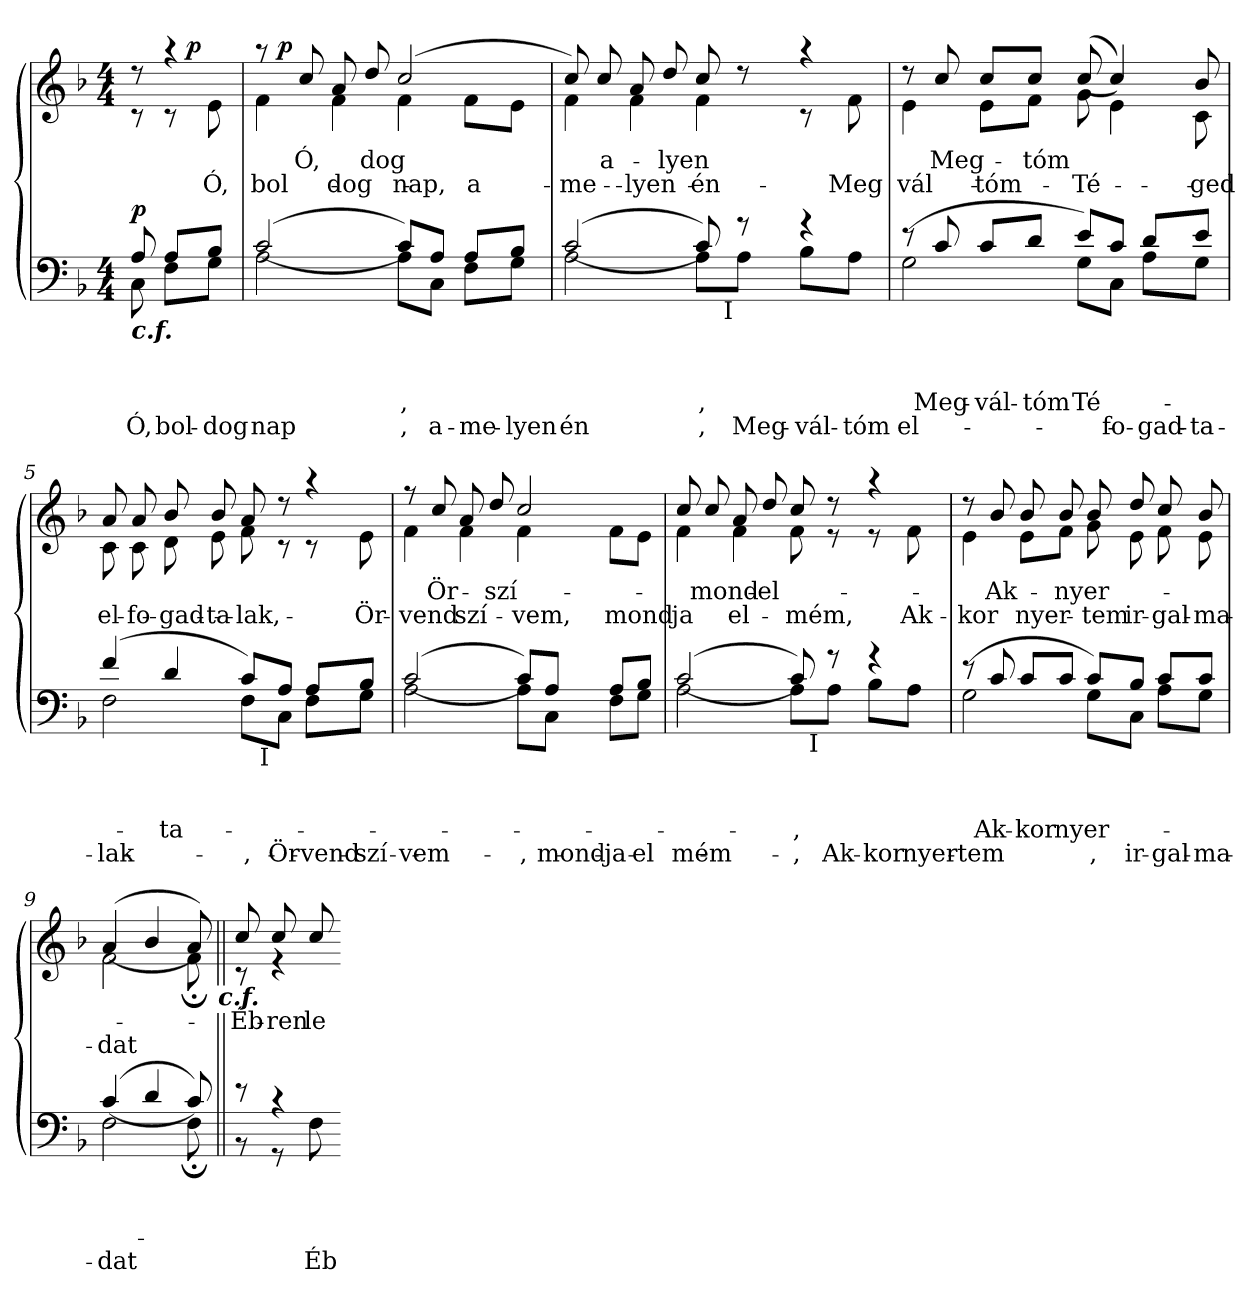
**kern	**text	**text	**text	**text	**dynam	**kern	**text	**text	**dynam
*part2	*part2	*part2	*part2	*part2	*part2	*part1	*part1	*part1	*part1
*staff2	*staff2	*staff2	*staff2	*staff2	*staff2	*staff1	*staff1	*staff1	*staff1
*clefF4	*	*	*	*	*	*clefG2	*	*	*
*k[b-]	*	*	*	*	*	*k[b-]	*	*	*
*F:	*	*	*	*	*	*F:	*	*	*
*M4/4	*	*	*	*	*	*M4/4	*	*	*
=1	=1	=1	=1	=1	=1	=1	=1	=1	=1
!	!	!	!LO:LY:a	!	!	!	!	!	!
*^	*	*	*	*	*	*	*	*	*
!	!	!	!	!	!	!	!LO:TX:a:B:t=Dolce	!	!	!
!LO:TX:b:Bi:t=c.f.	!	!	!	!	!	!	!	!	!	!
!	!	!	!	!	!LO:LY:b	!LO:DY:a	!	!	!	!
*	*	*	*	*	*	*	*^	*	*	*
*	*	*	*	*	*	*	*	*^	*	*	*
8A/	8C\	.	.	.	Ó,	p	8r	8r	8.ryy	.	.	.
!	!	!	!	!LO:LY:a	!	!	!	!	!	!	!	!
!	!	!	!	!	!LO:LY:b	!	!	!	!	!	!	!
8A/L	8F\L	.	.	.	bol-	.	4rgg	8rc	.	.	.	.
!	!	!	!	!	!	!	!	!	!	!	!	!LO:DY:b
.	.	.	.	.	.	.	.	.	8.ryy	.	.	p
!	!	!	!	!LO:LY:a	!	!	!	!	!	!	!	!
!	!	!	!	!	!LO:LY:b	!	!	!	!	!	!	!
!	!	!	!	!	!	!	!	!	!	!	!LO:LY:b	!
8B-/J	8G\J	.	.	.	-dog	.	.	8e\	.	.	Ó,	.
=2	=2	=2	=2	=2	=2	=2	=2	=2	=2	=2	=2	=2
!	!	!	!	!LO:LY:a	!	!	!	!	!	!	!	!
!	!	!	!	!	!LO:LY:b	!	!	!	!	!	!	!
!	!	!	!	!	!	!	!	!	!	!	!LO:LY:b	!
(<(>2c/	2A\	.	.	.	nap	.	8rgg	4f\	16ryy	.	bol-	.
!	!	!	!	!	!	!	!	!	!	!	!	!LO:DY:a
.	.	.	.	.	.	.	.	.	2...ryy	.	.	p
!	!	!	!	!	!	!	!	!	!	!LO:LY:a	!	!
.	.	.	.	.	.	.	8cc/	.	.	Ó,	.	.
!	!	!	!	!	!	!	!	!	!	!LO:LY:a	!	!
!	!	!	!	!	!	!	!	!	!	!	!LO:LY:b	!
.	.	.	.	.	.	.	8a/	4f\	.	.	-dog	.
!	!	!	!	!	!	!	!	!	!	!LO:LY:a	!	!
.	.	.	.	.	.	.	8dd/	.	.	-dog	.	.
!	!	!	!	!LO:LY:a	!LO:LY:b	!	!	!	!	!	!	!
!	!	!	!	!	!	!	!	!	!	!LO:LY:a	!	!
!	!	!	!	!	!	!	!	!	!	!	!LO:LY:b	!
8c/L))	8A\L	.	.	,	,	.	(>2cc/	4f\	.	.	nap,	.
!	!	!	!	!LO:LY:a	!	!	!	!	!	!	!	!
!	!	!	!	!	!LO:LY:b	!	!	!	!	!	!	!
8A/J	8C\J	.	.	.	a-	.	.	.	.	.	.	.
!	!	!	!	!LO:LY:a	!	!	!	!	!	!	!	!
!	!	!	!	!	!LO:LY:b	!	!	!	!	!	!	!
!	!	!	!	!	!	!	!	!	!	!	!LO:LY:b	!
8A/L	8F\L	.	.	.	-me-	.	.	8f\L	.	.	a-	.
!	!	!	!	!LO:LY:a	!	!	!	!	!	!	!	!
!	!	!	!	!	!LO:LY:b	!	!	!	!	!	!	!
8B-/J	8G\J	.	.	.	-lyen	.	.	8e\J	.	.	.	.
*v	*v	*	*	*	*	*	*	*	*	*	*	*
*	*	*	*	*	*	*v	*v	*v	*	*	*
=3	=3	=3	=3	=3	=3	=3	=3	=3	=3
*^	*	*	*	*	*	*^	*	*	*
*	*	*	*	*	*	*	*	*^	*	*	*
!	!	!	!	!LO:LY:a	!	!	!	!	!	!	!	!
*	*	*	*	*	*	*	*v	*v	*v	*	*	*
*	*	*	*	*	*	*	*^	*	*	*
*	*	*	*	*	*	*	*	*^	*	*	*
!	!	!	!	!	!LO:LY:b	!	!	!	!	!	!	!
*	*	*	*	*	*	*	*v	*v	*v	*	*	*
*	*	*	*	*	*	*	*^	*	*	*
*	*	*	*	*	*	*	*	*^	*	*	*
!	!	!	!	!	!	!	!	!	!	!LO:LY:a	!	!
*	*	*	*	*	*	*	*	*v	*v	*	*	*
*	*	*	*	*	*	*	*	*^	*	*	*
!	!	!	!	!	!	!	!	!	!	!	!LO:LY:b	!
*	*^	*	*	*	*	*	*	*v	*v	*	*	*
(<(>2c/	2A\	2ryy	.	.	.	én	.	8cc/)	4f\	.	-me-	.
!	!	!	!	!	!	!	!	!	!	!LO:LY:a	!	!
.	.	.	.	.	.	.	.	8cc/	.	a-	.	.
!	!	!	!	!	!	!	!	!	!	!LO:LY:a	!	!
!	!	!	!	!	!	!	!	!	!	!	!LO:LY:b	!
.	.	.	.	.	.	.	.	8a/	4f\	.	-lyen	.
!	!	!	!	!	!	!	!	!	!	!LO:LY:a	!	!
.	.	.	.	.	.	.	.	8dd/	.	-lyen	.	.
!	!	!	!	!	!LO:LY:a	!LO:LY:b	!	!	!	!	!	!
!	!	!	!	!	!	!	!	!	!	!LO:LY:a	!	!
!	!	!	!	!	!	!	!	!	!	!	!LO:LY:b	!
8c/))	8A\L	16.ryy	.	.	,	,	.	8cc/	4f\	.	én	.
!	!	!LO:TX:b:t=I	!	!	!	!	!	!	!	!	!	!
.	.	4ryy	.	.	.	.	.	.	.	.	.	.
!	!	!	!	!	!	!LO:LY:b	!	!	!	!	!	!
8rf	8A\J	.	.	.	.	Meg-	.	8r	.	.	.	.
!	!	!	!	!	!	!LO:LY:b	!	!	!	!	!	!
4rg	8B-\L	.	.	.	.	-vál-	.	4rgg	8rc	.	.	.
.	.	8ryy	.	.	.	.	.	.	.	.	.	.
!	!	!	!	!	!	!LO:LY:b	!	!	!	!	!	!
!	!	!	!	!	!	!	!	!	!	!	!LO:LY:b	!
.	8A\J	.	.	.	.	-tóm	.	.	8f\	.	Meg­	.
.	.	32ryy	.	.	.	.	.	.	.	.	.	.
*	*v	*v	*	*	*	*	*	*	*	*	*	*
!!LO:LB:g=z	!!
=4	=4	=4	=4	=4	=4	=4	=4	=4	=4	=4	=4
*	*^	*	*	*	*	*	*	*	*	*	*
!	!	!	!	!	!	!LO:LY:b	!	!	!	!	!	!
*	*v	*v	*	*	*	*	*	*	*	*	*	*
*	*^	*	*	*	*	*	*	*	*	*	*
!	!	!	!	!	!	!	!	!	!	!	!LO:LY:b	!
*	*v	*v	*	*	*	*	*	*	*	*	*	*
(<8re	2G\	.	.	.	el-	.	8r	4e\	.	vál-	.
!	!	!	!	!LO:LY:a	!	!	!	!	!	!	!
!	!	!	!	!	!	!	!	!	!LO:LY:a	!	!
8c/	.	.	.	Meg-	.	.	8cc/	.	Meg-	.	.
!	!	!	!	!LO:LY:a	!	!	!	!	!	!	!
!	!	!	!	!	!	!	!	!	!LO:LY:a	!	!
!	!	!	!	!	!	!	!	!	!	!LO:LY:b	!
8c/L	.	.	.	-vál-	.	.	8cc/L	8e\L	.	-tóm	.
!	!	!	!	!LO:LY:a	!	!	!	!	!	!	!
!	!	!	!	!	!	!	!	!	!LO:LY:a	!	!
8d/J	.	.	.	-tóm	.	.	8cc/J	8f\J	-tóm	.	.
!	!	!	!	!LO:LY:a	!	!	!	!	!	!	!
!	!	!	!	!	!	!	!	!	!LO:LY:a	!	!
!	!	!	!	!	!	!	!	!	!	!LO:LY:b	!
8e/L)	8G\L	.	.	Té-	.	.	(<(>8cc/	8g\	.	Té-	.
!	!	!	!	!LO:LY:a	!	!	!	!	!	!	!
!	!	!	!	!	!LO:LY:b	!	!	!	!	!	!
8c/J	8C\J	.	.	.	-fo-	.	4cc/))	4e\	.	.	.
!	!	!	!	!LO:LY:a	!	!	!	!	!	!	!
!	!	!	!	!	!LO:LY:b	!	!	!	!	!	!
8d/L	8A\L	.	.	.	-gad-	.	.	.	.	.	.
!	!	!	!	!LO:LY:a	!	!	!	!	!	!	!
!	!	!	!	!	!LO:LY:b	!	!	!	!	!	!
!	!	!	!	!	!	!	!	!	!LO:LY:a	!	!
!	!	!	!	!	!	!	!	!	!	!LO:LY:b	!
8e/J	8G\J	.	.	.	-ta-	.	8b-/	8c\	.	-ged	.
*v	*v	*	*	*	*	*	*	*	*	*	*
=5	=5	=5	=5	=5	=5	=5	=5	=5	=5	=5
*^	*	*	*	*	*	*	*	*	*	*
!	!	!	!	!LO:LY:a	!	!	!	!	!	!	!
!	!	!	!	!	!LO:LY:b	!	!	!	!	!	!
!	!	!	!	!	!	!	!	!	!LO:LY:a	!	!
!	!	!	!	!	!	!	!	!	!	!LO:LY:b	!
*	*^	*	*	*	*	*	*	*	*	*	*
(<4f/	2F\	2ryy	.	.	.	-lak	.	8a/	8c\	.	el-	.
!	!	!	!	!	!	!	!	!	!	!LO:LY:a	!	!
!	!	!	!	!	!	!	!	!	!	!	!LO:LY:b	!
.	.	.	.	.	.	.	.	8a/	8c\	.	-fo-	.
!	!	!	!	!	!LO:LY:a	!	!	!	!	!	!	!
!	!	!	!	!	!	!	!	!	!	!LO:LY:a	!	!
!	!	!	!	!	!	!	!	!	!	!	!LO:LY:b	!
4d/	.	.	.	.	-ta-	.	.	8b-/	8d\	.	-gad-	.
!	!	!	!	!	!	!	!	!	!	!LO:LY:a	!	!
!	!	!	!	!	!	!	!	!	!	!	!LO:LY:b	!
.	.	.	.	.	.	.	.	8b-/	8e\	.	-ta-	.
!	!	!	!	!	!LO:LY:a	!	!	!	!	!	!	!
!	!	!	!	!	!	!LO:LY:b	!	!	!	!	!	!
!	!	!	!	!	!	!	!	!	!	!LO:LY:a	!	!
!	!	!	!	!	!	!	!	!	!	!	!LO:LY:b	!
8c/L)	8F\L	16ryy	.	.	.	,	.	8a/	8f\	.	-lak,	.
!	!	!LO:TX:b:t=I	!	!	!	!	!	!	!	!	!	!
.	.	4..ryy	.	.	.	.	.	.	.	.	.	.
!	!	!	!	!	!LO:LY:a	!	!	!	!	!	!	!
!	!	!	!	!	!	!LO:LY:b	!	!	!	!	!	!
8A/J	8C\J	.	.	.	.	Ör-	.	8r	8r	.	.	.
!	!	!	!	!	!LO:LY:a	!	!	!	!	!	!	!
!	!	!	!	!	!	!LO:LY:b	!	!	!	!	!	!
8A/L	8F\L	.	.	.	.	-vend	.	4rgg	8rc	.	.	.
!	!	!	!	!	!LO:LY:a	!	!	!	!	!	!	!
!	!	!	!	!	!	!LO:LY:b	!	!	!	!	!	!
!	!	!	!	!	!	!	!	!	!	!	!LO:LY:b	!
8B-/J	8G\J	.	.	.	.	szí-	.	.	8e\	.	Ör-	.
*v	*v	*v	*	*	*	*	*	*	*	*	*	*
=6	=6	=6	=6	=6	=6	=6	=6	=6	=6	=6
*^	*	*	*	*	*	*	*	*	*	*
*	*^	*	*	*	*	*	*	*	*	*	*
!	!	!	!	!	!LO:LY:a	!	!	!	!	!	!	!
*	*v	*v	*	*	*	*	*	*	*	*	*	*
*	*^	*	*	*	*	*	*	*	*	*	*
!	!	!	!	!	!	!LO:LY:b	!	!	!	!	!	!
*	*v	*v	*	*	*	*	*	*	*	*	*	*
*	*^	*	*	*	*	*	*	*	*	*	*
!	!	!	!	!	!	!	!	!	!	!	!LO:LY:b	!
*	*v	*v	*	*	*	*	*	*	*	*	*	*
(<(>2c/	2A\	.	.	.	-vem	.	8rff	4f\	.	-vend	.
!	!	!	!	!	!	!	!	!	!LO:LY:a	!	!
.	.	.	.	.	.	.	8cc/	.	Ör-	.	.
!	!	!	!	!	!	!	!	!	!LO:LY:a	!	!
!	!	!	!	!	!	!	!	!	!	!LO:LY:b	!
.	.	.	.	.	.	.	8a/	4f\	.	szí-	.
!	!	!	!	!	!	!	!	!	!LO:LY:a	!	!
.	.	.	.	.	.	.	8dd/	.	szí-	.	.
!	!	!	!	!LO:LY:a	!	!	!	!	!	!	!
!	!	!	!	!	!LO:LY:b	!	!	!	!	!	!
!	!	!	!	!	!	!	!	!	!LO:LY:a	!	!
!	!	!	!	!	!	!	!	!	!	!LO:LY:b	!
8c/L))	8A\L	.	.	.	,	.	2cc/	4f\	.	-vem,	.
!	!	!	!	!LO:LY:a	!	!	!	!	!	!	!
!	!	!	!	!	!LO:LY:b	!	!	!	!	!	!
8A/J	8C\J	.	.	.	mond-	.	.	.	.	.	.
!	!	!	!	!LO:LY:a	!	!	!	!	!	!	!
!	!	!	!	!	!LO:LY:b	!	!	!	!	!	!
!	!	!	!	!	!	!	!	!	!	!LO:LY:b	!
8A/L	8F\L	.	.	.	-ja	.	.	8f\L	.	mond­	.
!	!	!	!	!LO:LY:a	!	!	!	!	!	!	!
!	!	!	!	!	!LO:LY:b	!	!	!	!	!	!
8B-/J	8G\J	.	.	.	el­	.	.	8e\J	.	.	.
*v	*v	*	*	*	*	*	*	*	*	*	*
!!LO:LB:g=z	!!
=7	=7	=7	=7	=7	=7	=7	=7	=7	=7	=7
*^	*	*	*	*	*	*	*	*	*	*
!	!	!	!	!LO:LY:a	!	!	!	!	!	!	!
!	!	!	!	!	!LO:LY:b	!	!	!	!	!	!
!	!	!	!	!	!	!	!	!	!LO:LY:a	!	!
!	!	!	!	!	!	!	!	!	!	!LO:LY:b	!
*	*^	*	*	*	*	*	*	*	*	*	*
(<(>2c/	2A\	2ryy	.	.	.	mém	.	8cc/	4f\	.	ja	.
!	!	!	!	!	!	!	!	!	!	!LO:LY:a	!	!
.	.	.	.	.	.	.	.	8cc/	.	mond-	.	.
!	!	!	!	!	!	!	!	!	!	!LO:LY:a	!	!
!	!	!	!	!	!	!	!	!	!	!	!LO:LY:b	!
.	.	.	.	.	.	.	.	8a/	4f\	.	el-	.
!	!	!	!	!	!	!	!	!	!	!LO:LY:a	!	!
.	.	.	.	.	.	.	.	8dd/	.	el-	.	.
!	!	!	!	!	!LO:LY:a	!LO:LY:b	!	!	!	!	!	!
!	!	!	!	!	!	!	!	!	!	!LO:LY:a	!	!
!	!	!	!	!	!	!	!	!	!	!	!LO:LY:b	!
8c/))	8A\L	16ryy	.	.	,	,	.	8cc/	8f\	.	-mém,	.
!	!	!LO:TX:b:t=I	!	!	!	!	!	!	!	!	!	!
.	.	4..ryy	.	.	.	.	.	.	.	.	.	.
!	!	!	!	!	!	!LO:LY:b	!	!	!	!	!	!
8rf	8A\J	.	.	.	.	Ak-	.	8r	8r	.	.	.
!	!	!	!	!	!	!LO:LY:b	!	!	!	!	!	!
4rg	8B-\L	.	.	.	.	-kor	.	4rgg	8re	.	.	.
!	!	!	!	!	!	!LO:LY:b	!	!	!	!	!	!
!	!	!	!	!	!	!	!	!	!	!	!LO:LY:b	!
.	8A\J	.	.	.	.	nyer-	.	.	8f\	.	Ak-	.
*	*v	*v	*	*	*	*	*	*	*	*	*	*
=8	=8	=8	=8	=8	=8	=8	=8	=8	=8	=8	=8
*	*^	*	*	*	*	*	*	*	*	*	*
!	!	!	!	!	!	!LO:LY:b	!	!	!	!	!	!
*	*v	*v	*	*	*	*	*	*	*	*	*	*
*	*^	*	*	*	*	*	*	*	*	*	*
!	!	!	!	!	!	!	!	!	!	!	!LO:LY:b	!
*	*v	*v	*	*	*	*	*	*	*	*	*	*
(<8re	2G\	.	.	.	-tem	.	8r	4e\	.	-kor	.
!	!	!	!	!LO:LY:a	!	!	!	!	!	!	!
!	!	!	!	!	!	!	!	!	!LO:LY:a	!	!
8c/	.	.	.	Ak-	.	.	8b-/	.	Ak-	.	.
!	!	!	!	!LO:LY:a	!	!	!	!	!	!	!
!	!	!	!	!	!	!	!	!	!LO:LY:a	!	!
!	!	!	!	!	!	!	!	!	!	!LO:LY:b	!
8c/L	.	.	.	-kor	.	.	8b-/	8e\L	.	nyer-	.
!	!	!	!	!LO:LY:a	!	!	!	!	!	!	!
!	!	!	!	!	!	!	!	!	!LO:LY:a	!	!
8c/J	.	.	.	nyer-	.	.	8b-/	8f\J	nyer-	.	.
!	!	!	!	!LO:LY:a	!	!	!	!	!	!	!
!	!	!	!	!	!LO:LY:b	!	!	!	!	!	!
!	!	!	!	!	!	!	!	!	!LO:LY:a	!	!
!	!	!	!	!	!	!	!	!	!	!LO:LY:b	!
8c/L)	8G\L	.	.	.	,	.	8b-/	8g\	.	-tem	.
!	!	!	!	!LO:LY:a	!	!	!	!	!	!	!
!	!	!	!	!	!LO:LY:b	!	!	!	!	!	!
!	!	!	!	!	!	!	!	!	!LO:LY:a	!	!
!	!	!	!	!	!	!	!	!	!	!LO:LY:b	!
8B-/J	8C\J	.	.	.	ir-	.	8dd/	8e\	.	ir-	.
!	!	!	!	!LO:LY:a	!	!	!	!	!	!	!
!	!	!	!	!	!LO:LY:b	!	!	!	!	!	!
!	!	!	!	!	!	!	!	!	!LO:LY:a	!	!
!	!	!	!	!	!	!	!	!	!	!LO:LY:b	!
8c/L	8A\L	.	.	.	-gal-	.	8cc/	8f\	.	-gal-	.
!	!	!	!	!LO:LY:a	!	!	!	!	!	!	!
!	!	!	!	!	!LO:LY:b	!	!	!	!	!	!
!	!	!	!	!	!	!	!	!	!LO:LY:a	!	!
!	!	!	!	!	!	!	!	!	!	!LO:LY:b	!
8c/J	8G\J	.	.	.	-ma-	.	8b-/	8e\	.	-ma-	.
=9	=9	=9	=9	=9	=9	=9	=9	=9	=9	=9	=9
!	!	!	!	!LO:LY:a	!	!	!	!	!	!	!
!	!	!	!	!	!LO:LY:b	!	!	!	!	!	!
!	!	!	!	!	!	!	!	!	!LO:LY:a	!	!
!	!	!	!	!	!	!	!	!	!	!LO:LY:b	!
(<(>4c/	2F\	.	.	.	-dat	.	((<4a/	2f\	.	-dat	.
4d/	.	.	.	.	.	.	4b-/	.	.	.	.
!	!	!	!	!LO:LY:a	!LO:LY:b	!	!	!	!	!	!
!	!	!	!	!	!	!	!	!	!LO:LY:a	!	!
!	!	!	!	!	!	!	!	!	!	!LO:LY:b	!
8c/))	8F;<\	.	.	.	.	.	8a/))	8f;<\	.	.	.
!	!	!	!	!	!	!	!	!LO:TX:b:Bi:t=c.f.	!	!	!
=10||	=10||	=10||	=10||	=10||	=10||	=10||	=10||	=10||	=10||	=10||	=10||
!	!	!	!	!	!	!	!	!	!LO:LY:a	!	!
8r	8r	.	.	.	.	.	8cc/	8rc	Éb-	.	.
!	!	!	!	!	!	!	!	!	!LO:LY:a	!	!
4rB	8rGG	.	.	.	.	.	8cc/	4rd	-ren	.	.
!	!	!	!	!	!LO:LY:b	!	!	!	!	!	!
!	!	!	!	!	!	!	!	!	!LO:LY:a	!	!
.	8F\	.	.	.	Éb­	.	8cc/	.	le­	.	.
*v	*v	*	*	*	*	*	*	*	*	*	*
*	*	*	*	*	*	*v	*v	*	*	*
=-	=-	=-	=-	=-	=-	=-	=-	=-	=-
*-	*-	*-	*-	*-	*-	*-	*-	*-	*-
